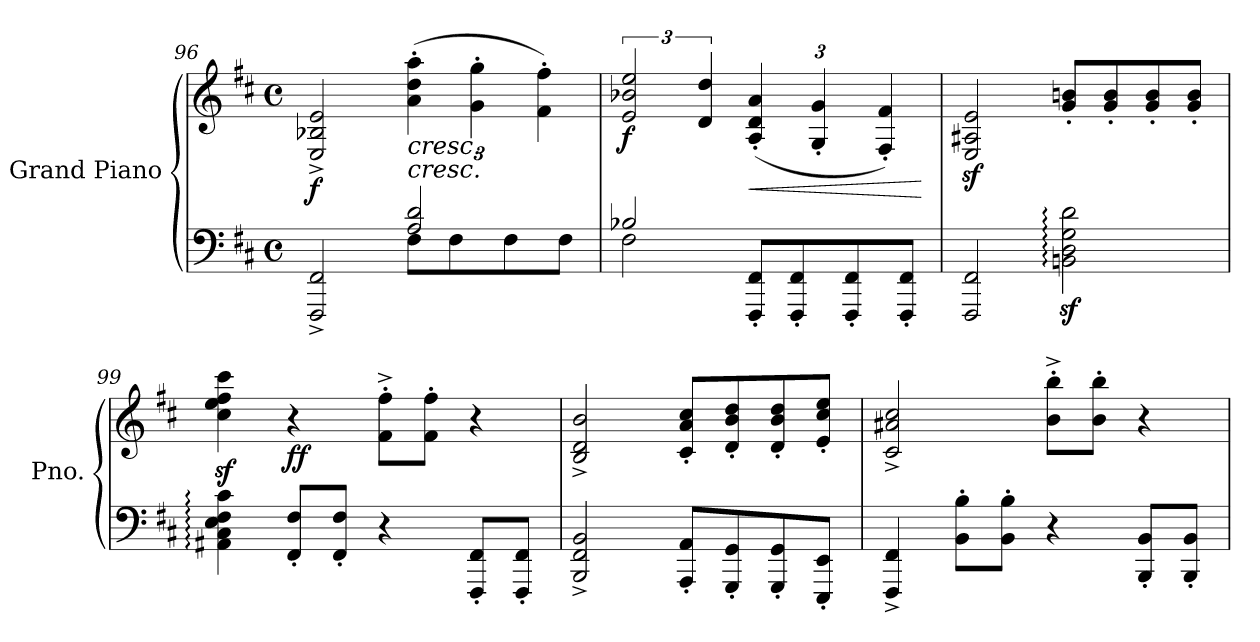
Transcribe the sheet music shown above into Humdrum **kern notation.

**kern	**kern	**dynam
*part1	*part1	*part1
*staff2	*staff1	*staff1/2
*I"Grand Piano	*	*
*I'Pno.	*	*
*clefF4	*clefG2	*
*k[f#c#]	*k[f#c#]	*
*M4/4	*M4/4	*
*met(c)	*met(c)	*
=96	=96	=96
*^	*	*
!	!	!	!LO:DY:b
2FFF#/^ 2FF#/^	2ryy	2E/^ 2B-X/^ 2e/^	f
*	*	*Xbrackettup	*
!	!	!LO:TX:b:i:t=cresc.	!
!	!	!	!LO:HP:b
2A/ 2d/	8F#\L	(>6a\' 6dd\' 6aa\'	<
.	8F#\	.	.
.	.	6g\' 6gg\'	.
.	8F#\	.	.
.	.	6f#\' 6ff#\')	.
.	8F#\J	.	.
=97	=97	=97	=97
*	*	*brackettup	*
!	!	!	!LO:DY:b
2B-X/	2F#\	3e/ 3b-X/ 3ee/	f
.	.	6d/ 6dd/	.
*	*	*Xbrackettup	*
!	!	!	!LO:HP:b
8FFF#/' 8FF#/'L	2ryy	(<6A/' 6d/' 6a/'	<
8FFF#/' 8FF#/'	.	.	.
.	.	6G/' 6g/'	.
8FFF#/' 8FF#/'	.	.	.
.	.	6F#/' 6f#/')	.
8FFF#/' 8FF#/'J	.	.	.
*v	*v	*	*
.	.	[
=98	=98	=98
2FFF#/ 2FF#/	2E/z< 2A#X/z< 2e/z<	.
2BBn\z<: 2D\z<: 2G\z<: 2d\z<:	8g/' 8bn/'L	.
.	8g/' 8b/'	.
.	8g/' 8b/'	.
.	8g/' 8b/'J	.
.	.	[
=99	=99	=99
4AA#X\: 4C#\: 4E\: 4F#\: 4c#\:	4cc#\z< 4ee\z< 4ff#\z< 4ccc#\z<	.
!	!	!LO:DY:b
8FF#/' 8F#/'L	4r	ff
8FF#/' 8F#/'J	.	.
4r	8f#\'^ 8ff#\'^L	.
.	8f#\' 8ff#\'J	.
8FFF#/' 8FF#/'L	4r	.
8FFF#/' 8FF#/'J	.	.
!!LO:LB:g=z
=100	=100	=100
2BBB/^ 2FF#/^ 2BB/^	2B/^ 2d/^ 2b/^	.
8AAA/' 8AA/'L	8c#/' 8a/' 8cc#/'L	.
8GGG/' 8GG/'	8d/' 8b/' 8dd/'	.
8GGG/' 8GG/'	8d/' 8b/' 8dd/'	.
8EEE/' 8EE/'J	8e/' 8cc#/' 8ee/'J	.
=101	=101	=101
4FFF#/^ 4FF#/^	2c#/^ 2a#X/^ 2cc#/^	.
8BB\' 8B\'L	.	.
8BB\' 8B\'J	.	.
4r	8b\'^ 8bb\'^L	.
.	8b\' 8bb\'J	.
8BBB/' 8BB/'L	4r	.
8BBB/' 8BB/'J	.	.
=	=	=
*-	*-	*-
